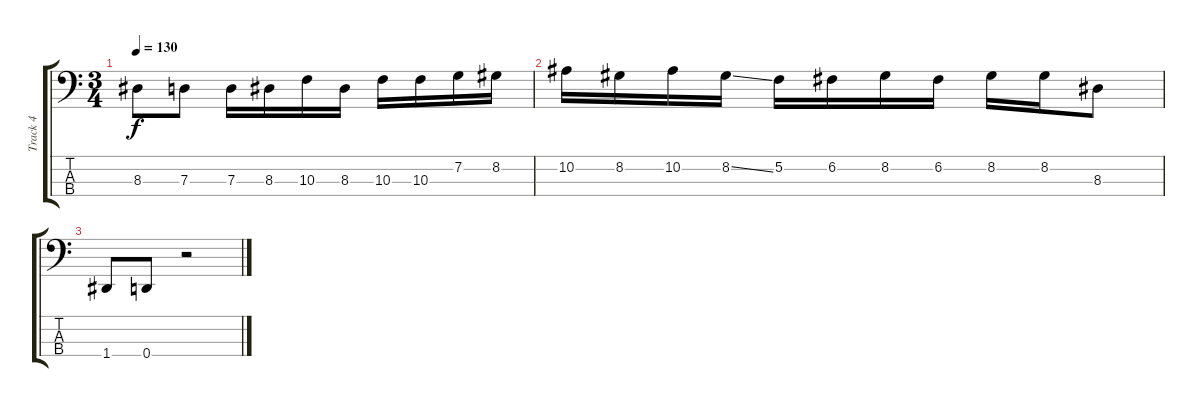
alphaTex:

\track ("Track 4" "Track 4") {instrument electricbassfinger}
\staff {score tabs}
\tuning (F2 C2 G1 D1) {hide}
\ts (3 4)
\tempo 130
\clef f4
\ks c
8.3.8{dy f} 7.3.8 7.3.16 8.3.16 10.3.16 8.3.16 10.3.16 10.3.16 7.2.16 8.2.16 |
10.2.16 8.2.16 10.2.16 8.2{ss}.16 5.2.16 6.2.16 8.2.16 6.2.16 8.2.16 8.2.16 8.3.8 |
1.4.8 0.4.8 r.2
